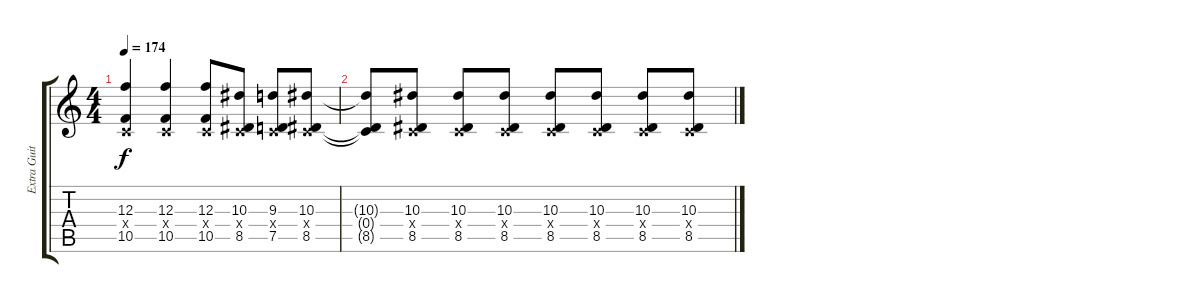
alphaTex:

\track ("Extra Guitar " "Extra Guit") {instrument distortionguitar}
\staff {score tabs}
\tuning (D4 A3 F3 C3 G2 C2) {hide}
\ts (4 4)
\tempo 174
\clef g2
\ks c
(12.3 0.4{x} 10.5).4{dy f} (12.3 0.4{x} 10.5).4 (12.3 0.4{x} 10.5).8 (10.3 0.4{x} 8.5).8 (9.3 0.4{x} 7.5).8 (10.3 0.4{x} 8.5).8 |
(10.3{t} 0.4{t} 8.5{t}).8 (10.3 0.4{x} 8.5).8 (10.3 0.4{x} 8.5).8 (10.3 0.4{x} 8.5).8 (10.3 0.4{x} 8.5).8 (10.3 0.4{x} 8.5).8 (10.3 0.4{x} 8.5).8 (10.3 0.4{x} 8.5).8
